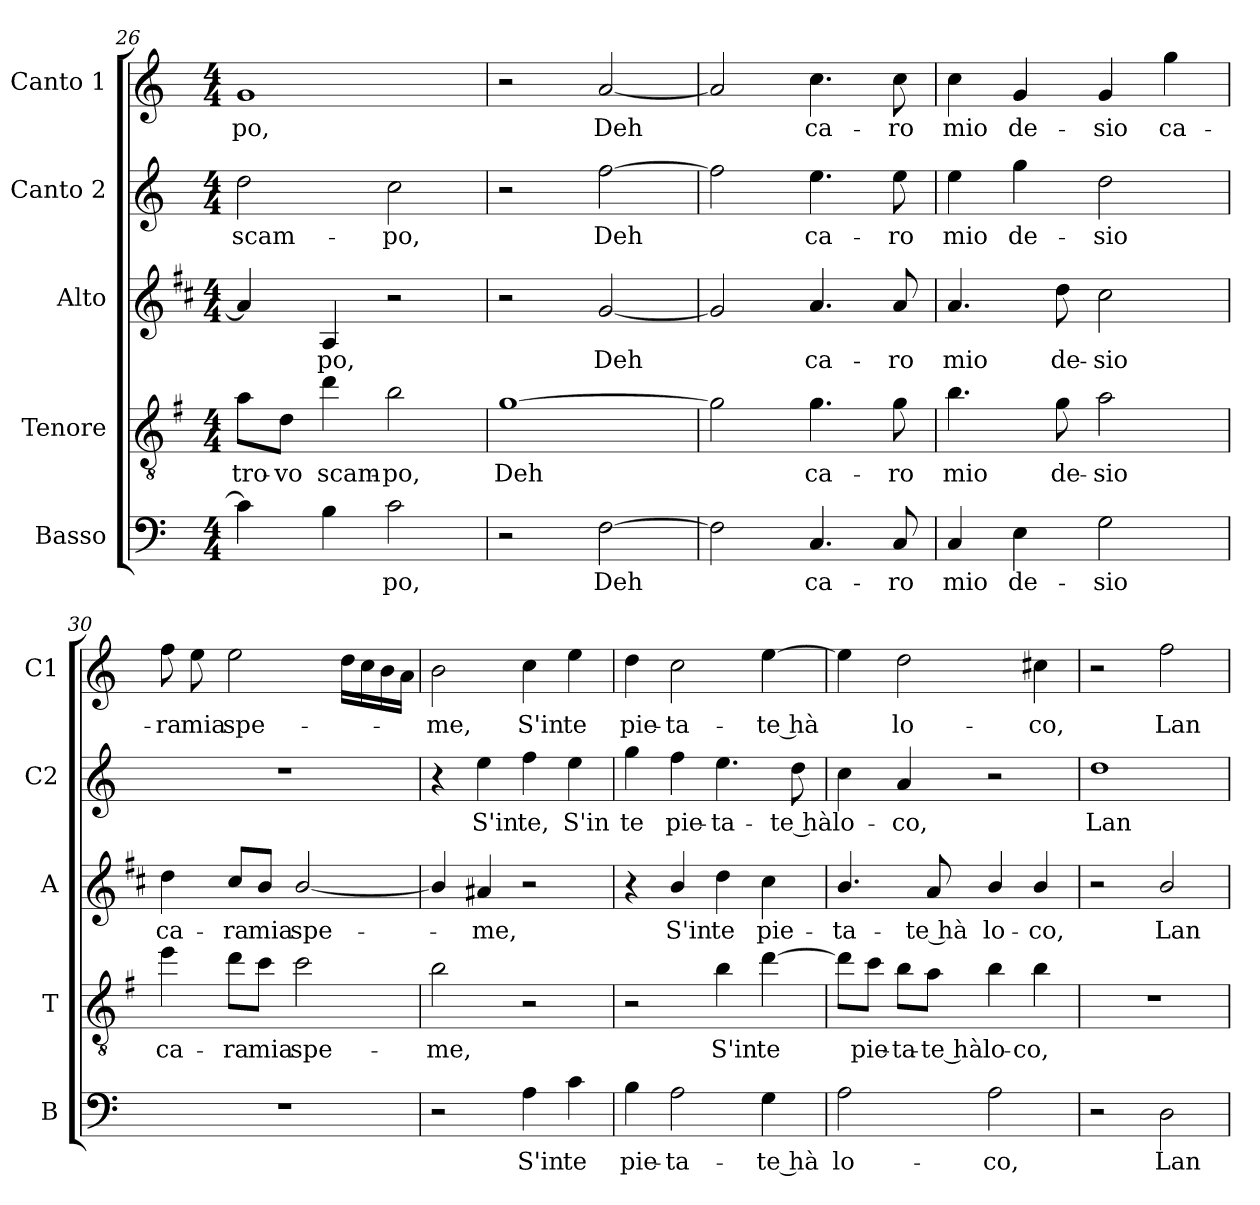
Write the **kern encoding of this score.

**kern	**text	**kern	**text	**kern	**text	**kern	**text	**kern	**text
*part5	*part5	*part4	*part4	*part3	*part3	*part2	*part2	*part1	*part1
*staff5	*staff5	*staff4	*staff4	*staff3	*staff3	*staff2	*staff2	*staff1	*staff1
*I"Basso	*	*I"Tenore	*	*I"Alto	*	*I"Canto 2	*	*I"Canto 1	*
*I'B	*	*I'T	*	*I'A	*	*I'C2	*	*I'C1	*
*clefF4	*	*clefGv2	*	*clefG2	*	*clefG2	*	*clefG2	*
*	*	*ITrd4c7	*	*ITrd1c2	*	*	*	*	*
*k[]	*	*k[]	*	*k[]	*	*k[]	*	*k[]	*
*C:	*	*C:	*	*C:	*	*C:	*	*C:	*
*M4/4	*	*M4/4	*	*M4/4	*	*M4/4	*	*M4/4	*
=26	=26	=26	=26	=26	=26	=26	=26	=26	=26
!	!	!	!LO:LY:b	!	!	!	!LO:LY:b	!	!LO:LY:b
4c\]	.	8d\L	-tro-	4g/]	.	2dd\	scam-	1g	-po,
!	!	!	!LO:LY:b	!	!	!	!	!	!
.	.	8G\J	-vo	.	.	.	.	.	.
!	!	!	!LO:LY:b	!	!LO:LY:b	!	!	!	!
4B\	.	4g\	scam-	4G/	-po,	.	.	.	.
!	!LO:LY:b	!	!LO:LY:b	!	!	!	!LO:LY:b	!	!
2c\	-po,	2e\	-po,	2r	.	2cc\	-po,	.	.
=27	=27	=27	=27	=27	=27	=27	=27	=27	=27
!	!	!	!LO:LY:b	!	!	!	!	!	!
2r	.	[1c	Deh	2r	.	2r	.	2r	.
!	!LO:LY:b	!	!	!	!LO:LY:b	!	!LO:LY:b	!	!LO:LY:b
[2F\	Deh	.	.	[2f/	Deh	[2ff\	Deh	[2a/	Deh
=28	=28	=28	=28	=28	=28	=28	=28	=28	=28
2F\]	.	2c\]	.	2f/]	.	2ff\]	.	2a/]	.
!	!LO:LY:b	!	!LO:LY:b	!	!LO:LY:b	!	!LO:LY:b	!	!LO:LY:b
4.C/	ca-	4.c\	ca-	4.g/	ca-	4.ee\	ca-	4.cc\	ca-
!	!LO:LY:b	!	!LO:LY:b	!	!LO:LY:b	!	!LO:LY:b	!	!LO:LY:b
8C/	-ro	8c\	-ro	8g/	-ro	8ee\	-ro	8cc\	-ro
!!LO:LB:g=z
=29	=29	=29	=29	=29	=29	=29	=29	=29	=29
!	!LO:LY:b	!	!LO:LY:b	!	!LO:LY:b	!	!LO:LY:b	!	!LO:LY:b
4C/	mio	4.e\	mio	4.g/	mio	4ee\	mio	4cc\	mio
!	!LO:LY:b	!	!	!	!	!	!LO:LY:b	!	!LO:LY:b
4E\	de-	.	.	.	.	4gg\	de-	4g/	de-
!	!	!	!LO:LY:b	!	!LO:LY:b	!	!	!	!
.	.	8c\	de-	8cc\	de-	.	.	.	.
!	!LO:LY:b	!	!LO:LY:b	!	!LO:LY:b	!	!LO:LY:b	!	!LO:LY:b
2G\	-sio	2d\	-sio	2b\	-sio	2dd\	-sio	4g/	-sio
!	!	!	!	!	!	!	!	!	!LO:LY:b
.	.	.	.	.	.	.	.	4gg\	ca-
=30	=30	=30	=30	=30	=30	=30	=30	=30	=30
!	!	!	!LO:LY:b	!	!LO:LY:b	!	!	!	!LO:LY:b
1r	.	4a\	ca-	4cc\	ca-	1r	.	8ff\	-ra
!	!	!	!	!	!	!	!	!	!LO:LY:b
.	.	.	.	.	.	.	.	8ee\	mia
!	!	!	!LO:LY:b	!	!LO:LY:b	!	!	!	!LO:LY:b
.	.	8g\L	-ra	8b/L	-ra	.	.	2ee\	spe-
!	!	!	!LO:LY:b	!	!LO:LY:b	!	!	!	!
.	.	8f\J	mia	8a/J	mia	.	.	.	.
!	!	!	!LO:LY:b	!	!LO:LY:b	!	!	!	!
.	.	2f\	spe-	[2a/	spe-	.	.	.	.
.	.	.	.	.	.	.	.	16dd\LL	.
.	.	.	.	.	.	.	.	16cc\	.
.	.	.	.	.	.	.	.	16b\	.
.	.	.	.	.	.	.	.	16a\JJ	.
=31	=31	=31	=31	=31	=31	=31	=31	=31	=31
!	!	!	!LO:LY:b	!	!	!	!	!	!LO:LY:b
2r	.	2e\	-me,	4a/]	.	4r	.	2b\	-me,
!	!	!	!	!	!LO:LY:b	!	!LO:LY:b	!	!
.	.	.	.	4g#X/	-me,	4ee\	S'in	.	.
!	!LO:LY:b	!	!	!	!	!	!LO:LY:b	!	!LO:LY:b
4A\	S'in	2r	.	2r	.	4ff\	te,	4cc\	S'in
!	!LO:LY:b	!	!	!	!	!	!LO:LY:b	!	!LO:LY:b
4c\	te	.	.	.	.	4ee\	S'in	4ee\	te
=32	=32	=32	=32	=32	=32	=32	=32	=32	=32
!	!LO:LY:b	!	!	!	!	!	!LO:LY:b	!	!LO:LY:b
4B\	pie-	2r	.	4r	.	4gg\	te	4dd\	pie-
!	!LO:LY:b	!	!	!	!LO:LY:b	!	!LO:LY:b	!	!LO:LY:b
2A\	-ta-	.	.	4a/	S'in	4ff\	pie-	2cc\	-ta-
!	!	!	!LO:LY:b	!	!LO:LY:b	!	!LO:LY:b	!	!
.	.	4e\	S'in	4cc\	te	4.ee\	-ta-	.	.
!	!LO:LY:b	!	!LO:LY:b	!	!LO:LY:b	!	!	!	!LO:LY:b
4G\	-te hà	[4g\	te	4b\	pie-	.	.	[4ee\	-te hà
!	!	!	!	!	!	!	!LO:LY:b	!	!
.	.	.	.	.	.	8dd\	-te hà	.	.
=33	=33	=33	=33	=33	=33	=33	=33	=33	=33
!	!LO:LY:b	!	!	!	!LO:LY:b	!	!LO:LY:b	!	!
2A\	lo-	8g\L]	.	4.a/	-ta-	4cc\	lo-	4ee\]	.
!	!	!	!LO:LY:b	!	!	!	!	!	!
.	.	8f\J	pie-	.	.	.	.	.	.
!	!	!	!LO:LY:b	!	!	!	!LO:LY:b	!	!LO:LY:b
.	.	8e\L	-ta-	.	.	4a/	-co,	2dd\	lo-
!	!	!	!LO:LY:b	!	!LO:LY:b	!	!	!	!
.	.	8d\J	-te hà	8g/	-te hà	.	.	.	.
!	!LO:LY:b	!	!LO:LY:b	!	!LO:LY:b	!	!	!	!
2A\	-co,	4e\	lo-	4a/	lo-	2r	.	.	.
!	!	!	!LO:LY:b	!	!LO:LY:b	!	!	!	!LO:LY:b
.	.	4e\	-co,	4a/	-co,	.	.	4cc#X\	-co,
=34	=34	=34	=34	=34	=34	=34	=34	=34	=34
!	!	!	!	!	!	!	!LO:LY:b	!	!
2r	.	1r	.	2r	.	1dd	Lan-	2r	.
!	!LO:LY:b	!	!	!	!LO:LY:b	!	!	!	!LO:LY:b
2D\	Lan-	.	.	2a/	Lan-	.	.	2ff\	Lan-
=	=	=	=	=	=	=	=	=	=
*-	*-	*-	*-	*-	*-	*-	*-	*-	*-
